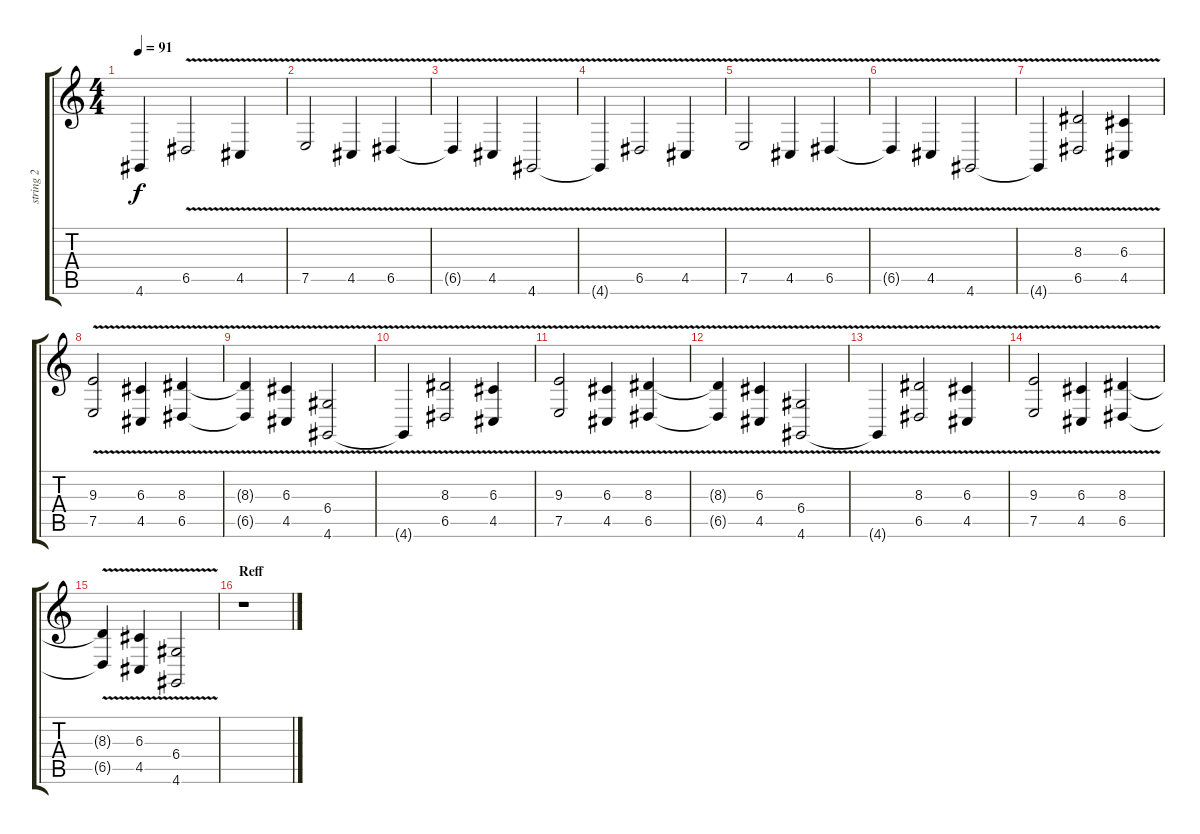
\track ("string 2" "string 2") {instrument stringensemble1}
\staff {score tabs}
\tuning (E4 B3 G3 D3 A2 E2) {hide}
\ts (4 4)
\tempo 91
\clef g2
\ks c
4.6{t}.4{dy f} 6.5{v}.2 4.5{v}.4 |
7.5{v}.2 4.5{v}.4 6.5{v}.4 |
6.5{v t}.4 4.5{v}.4 4.6{v}.2 |
4.6{t}.4 6.5{v}.2 4.5{v}.4 |
7.5{v}.2 4.5{v}.4 6.5{v}.4 |
6.5{v t}.4 4.5{v}.4 4.6{v}.2 |
4.6{t}.4 (8.3 6.5{v}).2 (6.3 4.5{v}).4 |
(9.3 7.5{v}).2 (6.3 4.5{v}).4 (8.3 6.5{v}).4 |
(8.3{t} 6.5{v t}).4 (6.3 4.5{v}).4 (6.4 4.6{v}).2 |
4.6{t}.4 (8.3 6.5{v}).2 (6.3 4.5{v}).4 |
(9.3 7.5{v}).2 (6.3 4.5{v}).4 (8.3 6.5{v}).4 |
(8.3{t} 6.5{v t}).4 (6.3 4.5{v}).4 (6.4 4.6{v}).2 |
4.6{t}.4 (8.3 6.5{v}).2 (6.3 4.5{v}).4 |
(9.3 7.5{v}).2 (6.3 4.5{v}).4 (8.3 6.5{v}).4 |
(8.3{t} 6.5{v t}).4 (6.3 4.5{v}).4 (6.4 4.6{v}).2 |
\section ("" "Reff")
r.1
